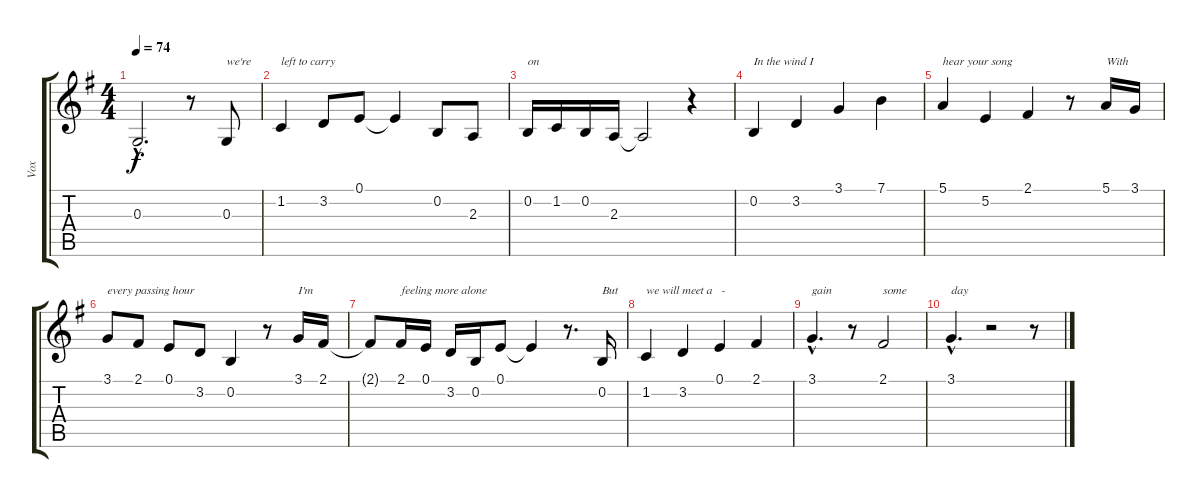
\track ("Vox" "Vox") {instrument violin}
\staff {score tabs}
\tuning (E4 B3 G3 D3 A2 E2) {hide}
\ts (4 4)
\tempo 74
\clef g2
\ks g
0.3{hac t}.2{d dy f} r.8 0.3.8{txt "we're"} |
1.2.4{txt "left to carry "} 3.2.8 0.1.8 0.1{t}.4 0.2.8 2.3.8 |
0.2.16{txt "on"} 1.2.16 0.2.16 2.3.16 2.3{t}.2 r.4 |
0.2.4{txt "In the wind I"} 3.2.4 3.1.4 7.1.4 |
5.1.4{txt "hear your song"} 5.2.4 2.1.4 r.8 5.1.16{txt "With"} 3.1.16 |
3.1.8{txt "every passing hour"} 2.1.8 0.1.8 3.2.8 0.2.4 r.8 3.1.16{txt "I'm"} 2.1.16 |
2.1{t}.8 2.1.16{txt "feeling more alone"} 0.1.16 3.2.16 0.2.16 0.1.8 0.1{t}.4 r.8{d} 0.2.16{txt "But"} |
1.2.4{txt "we will meet a   -"} 3.2.4 0.1.4 2.1.4 |
3.1{hac}.4{d txt "gain"} r.8 2.1.2{txt "some"} |
3.1{hac}.4{d txt "day"} r.2 r.8
